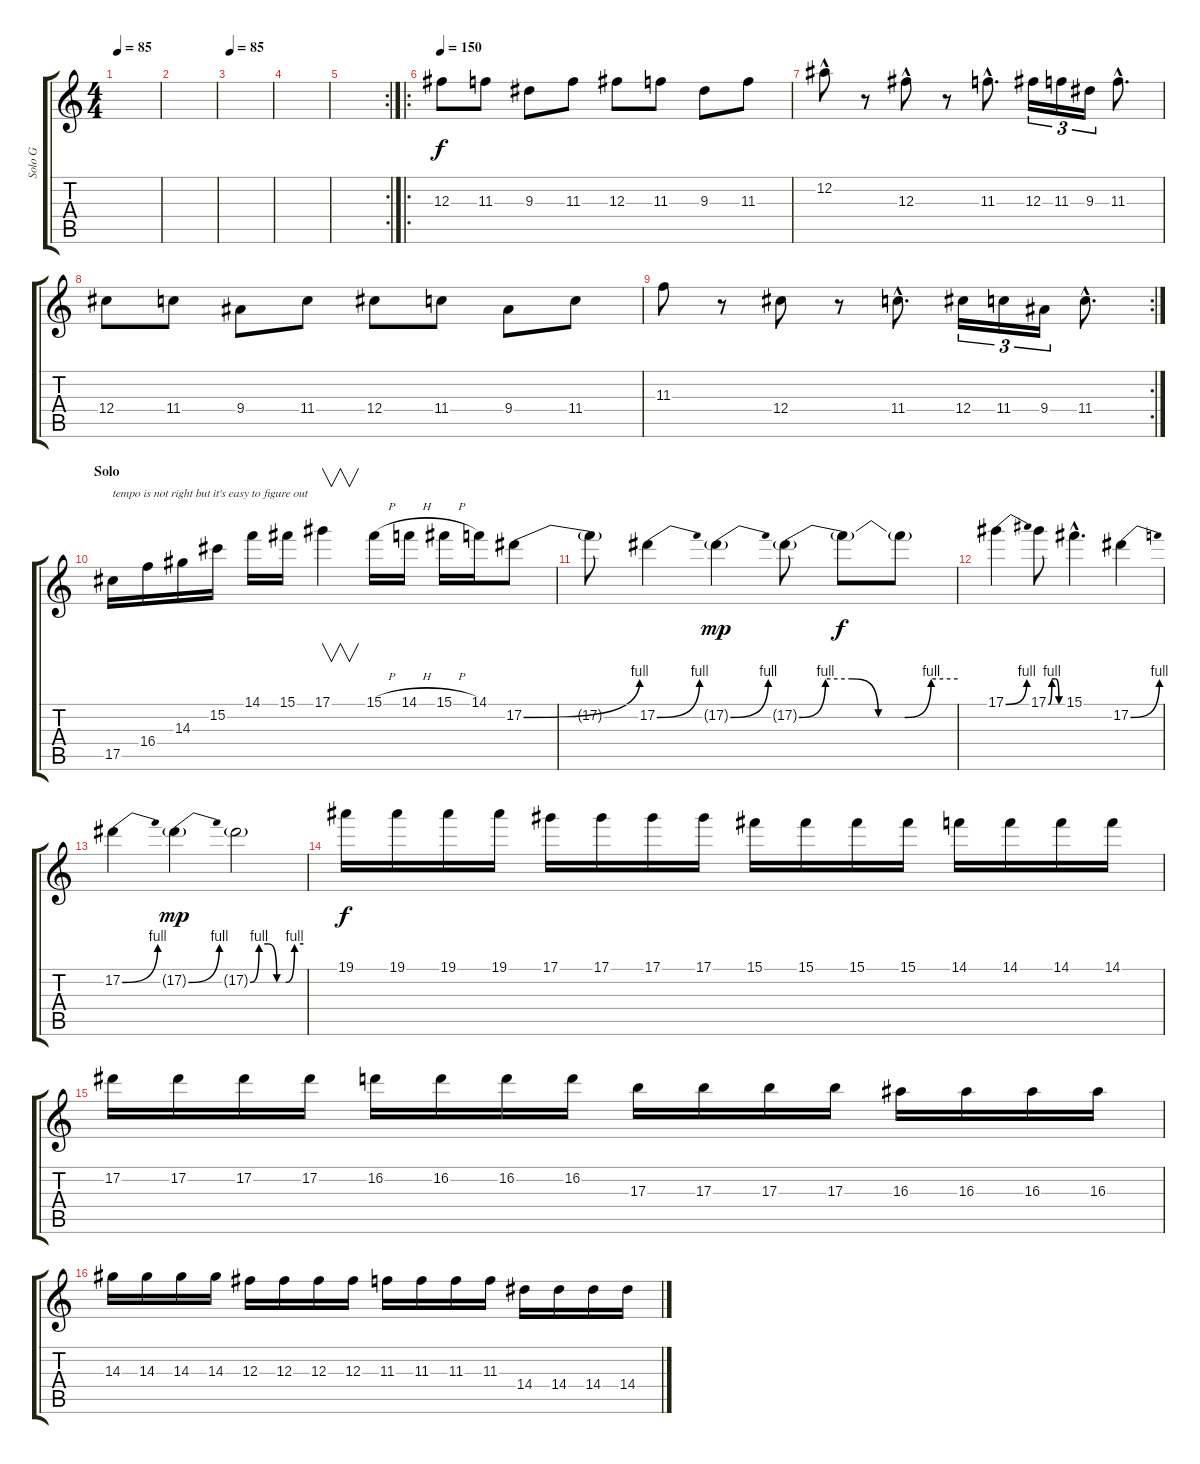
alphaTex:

\track ("Solo G" "Solo G") {instrument distortionguitar}
\staff {score tabs}
\tuning (Eb4 Bb3 Gb3 Db3 Ab2 Eb2) {hide}
\ts (4 4)
\tempo 85
\clef g2
\ks c
|
|
\tempo 85
|
|
\rc 2
|
\ro
\tempo 150
12.3.8 11.3.8 9.3.8 11.3.8 12.3.8 11.3.8 9.3.8 11.3.8 |
12.2{hac}.8 r.8 12.3{hac}.8 r.8 11.3{hac}.8{d} 12.3.16{tu (3 2)} 11.3.16{tu (3 2)} 9.3.16{tu (3 2)} 11.3{hac}.8{d} |
12.4.8 11.4.8 9.4.8 11.4.8 12.4.8 11.4.8 9.4.8 11.4.8 |
\rc 2
11.3.8 r.8 12.4.8 r.8 11.4{hac}.8{d} 12.4.16{tu (3 2)} 11.4.16{tu (3 2)} 9.4.16{tu (3 2)} 11.4{hac}.8{d} |
\section ("" "Solo")
17.5.16{txt "tempo is not right but it's easy to figure out"} 16.4.16 14.3.16 15.2.16 14.1.16 15.1.16 17.1.4{v} 15.1{h}.16 14.1{h}.16 15.1{h}.16 14.1.16 17.2{be (bend 0 0 60 4)}.8 |
17.2{t}.8 17.2{be (bend 0 0 60 4)}.4 17.2{be (bend 0 0 60 4) g}.4{dy mp} 17.2{be (custom 0 0 10 4 20 4 30 0 40 0 50 4 60 4) g}.8 17.2{t}.8{dy f} 17.2{t}.8 |
17.1{be (bend 0 0 60 4)}.4 17.1{be (custom 0 0 15 4 30 4 45 0 60 0)}.8 15.1{hac}.4{d} 17.2{be (bend 0 0 60 4)}.4 |
17.2{be (bend 0 0 60 4)}.4 17.2{be (bend 0 0 60 4) g}.4{dy mp} 17.2{be (custom 0 0 10 4 20 4 30 0 40 0 50 4 60 4) g}.2 |
19.1.16{dy f} 19.1.16 19.1.16 19.1.16 17.1.16 17.1.16 17.1.16 17.1.16 15.1.16 15.1.16 15.1.16 15.1.16 14.1.16 14.1.16 14.1.16 14.1.16 |
17.2.16 17.2.16 17.2.16 17.2.16 16.2.16 16.2.16 16.2.16 16.2.16 17.3.16 17.3.16 17.3.16 17.3.16 16.3.16 16.3.16 16.3.16 16.3.16 |
14.3.16 14.3.16 14.3.16 14.3.16 12.3.16 12.3.16 12.3.16 12.3.16 11.3.16 11.3.16 11.3.16 11.3.16 14.4.16 14.4.16 14.4.16 14.4.16
